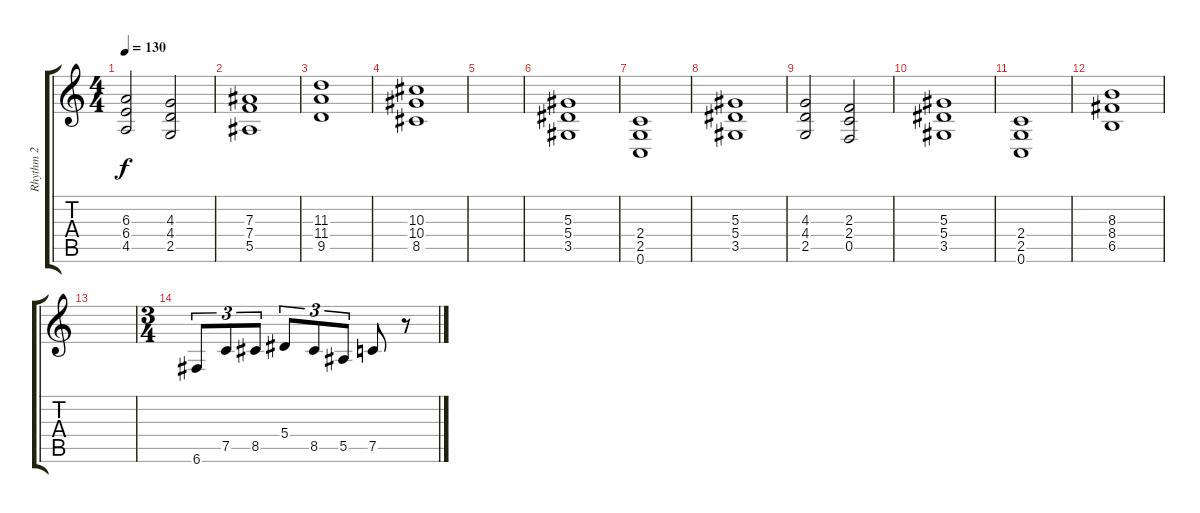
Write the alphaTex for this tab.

\track ("Rhythm 2" "Rhythm 2") {instrument distortionguitar}
\staff {score tabs}
\tuning (C4 G3 Eb3 Bb2 F2 C2) {hide}
\ts (4 4)
\tempo 130
\clef g2
\ks c
(6.3 6.4 4.5).2{dy f} (4.3 4.4 2.5).2 |
(7.3 7.4 5.5).1 |
(11.3 11.4 9.5).1 |
(10.3 10.4 8.5).1 |
|
(5.3 5.4 3.5).1 |
(2.4 2.5 0.6).1 |
(5.3 5.4 3.5).1 |
(4.3 4.4 2.5).2 (2.3 2.4 0.5).2 |
(5.3 5.4 3.5).1 |
(2.4 2.5 0.6).1 |
(8.3 8.4 6.5).1 |
|
\ts (3 4)
6.6.8{tu (3 2)} 7.5.8{tu (3 2)} 8.5.8{tu (3 2)} 5.4.8{tu (3 2)} 8.5.8{tu (3 2)} 5.5.8{tu (3 2)} 7.5.8 r.8
